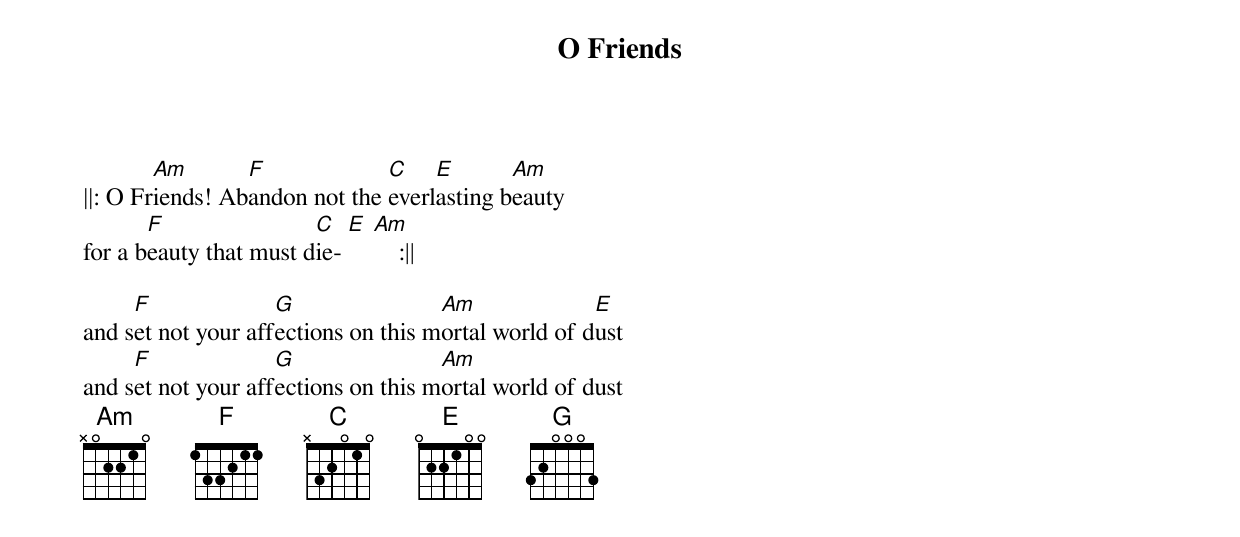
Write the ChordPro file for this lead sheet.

{title: O Friends}
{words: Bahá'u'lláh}
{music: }
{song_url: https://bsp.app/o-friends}

||: O Fr[Am]iends! Ab[F]andon not the [C]everl[E]asting b[Am]eauty
for a b[F]eauty that must d[C]ie- [E] [Am]    :||

and s[F]et not your aff[G]ections on this m[Am]ortal world of d[E]ust
and s[F]et not your aff[G]ections on this m[Am]ortal world of dust
